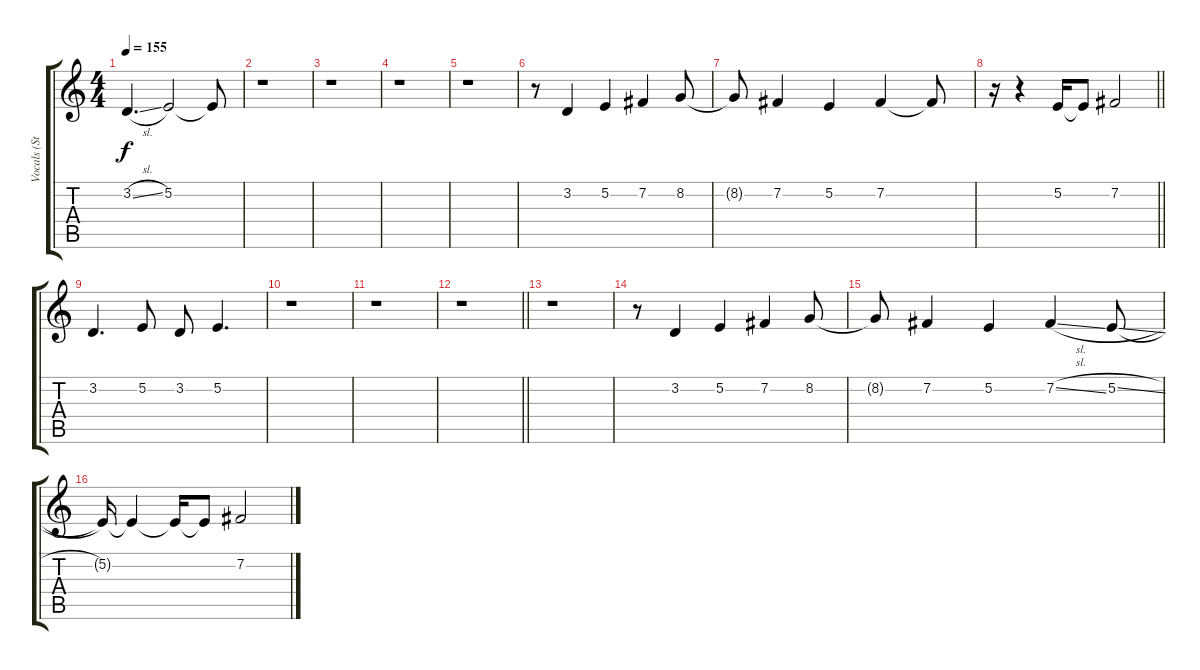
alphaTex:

\track ("Vocals (Steven Wilson+Mikael Akerfeldt)" "Vocals (St") {instrument trumpet}
\staff {score tabs}
\tuning (E4 B3 G3 D3 A2 D2) {hide}
\ts (4 4)
\tempo 155
\clef g2
\ks c
3.2{sl}.4{d dy f} 5.2.2 5.2{t}.8 |
r.1 |
r.1 |
r.1 |
r.1 |
r.8 3.2.4 5.2.4 7.2.4 8.2.8 |
8.2{t}.8 7.2.4 5.2.4 7.2.4 7.2{t}.8 |
\barLineRight lightlight
r.16 r.4 5.2.16 5.2{t}.8 7.2.2 |
3.2.4{d} 5.2.8 3.2.8 5.2.4{d} |
r.1 |
r.1 |
\barLineRight lightlight
r.1 |
r.1 |
r.8 3.2.4 5.2.4 7.2.4 8.2.8 |
8.2{t}.8 7.2.4 5.2.4 7.2{sl}.4 5.2{sl}.8 |
5.2{t}.16 5.2{t}.4 5.2{t}.16 5.2{t}.8 7.2.2
